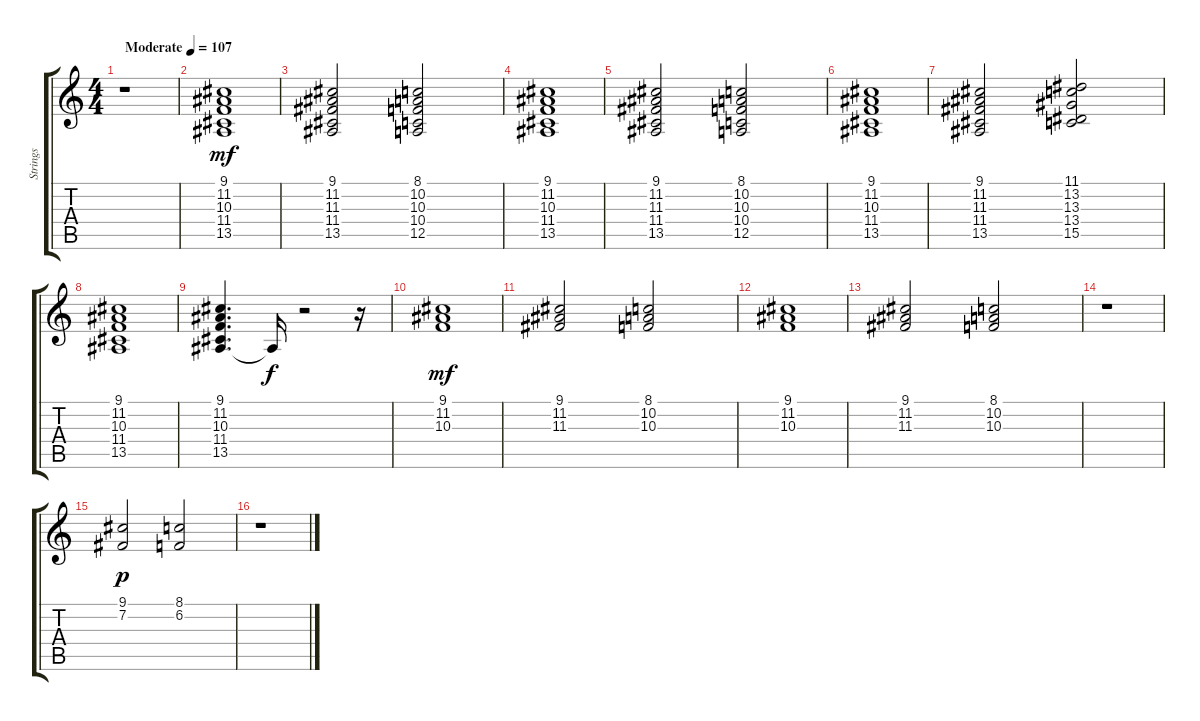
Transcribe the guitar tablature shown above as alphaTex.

\track ("Strings" "Strings") {instrument synthstrings1}
\staff {score tabs}
\tuning (E4 B3 G3 D3 A2 E2) {hide}
\ts (4 4)
\tempo (107 "Moderate")
\clef g2
\ks c
r.1{dy mf instrument synthstrings1} |
(9.1 11.2 10.3 11.4 13.5).1 |
(9.1 11.2 11.3 11.4 13.5).2 (8.1 10.2 10.3 10.4 12.5).2 |
(9.1 11.2 10.3 11.4 13.5).1 |
(9.1 11.2 11.3 11.4 13.5).2 (8.1 10.2 10.3 10.4 12.5).2 |
(9.1 11.2 10.3 11.4 13.5).1 |
(9.1 11.2 11.3 11.4 13.5).2 (11.1 13.2 13.3 13.4 15.5).2 |
(9.1 11.2 10.3 11.4 13.5).1 |
(9.1 11.2 10.3 11.4 13.5).4{d} 13.5{t}.16{dy f} r.2 r.16 |
(9.1 11.2 10.3).1{dy mf} |
(9.1 11.2 11.3).2 (8.1 10.2 10.3).2 |
(9.1 11.2 10.3).1 |
(9.1 11.2 11.3).2 (8.1 10.2 10.3).2 |
r.1 |
(9.1 7.2).2{dy p} (8.1 6.2).2 |
r.1
